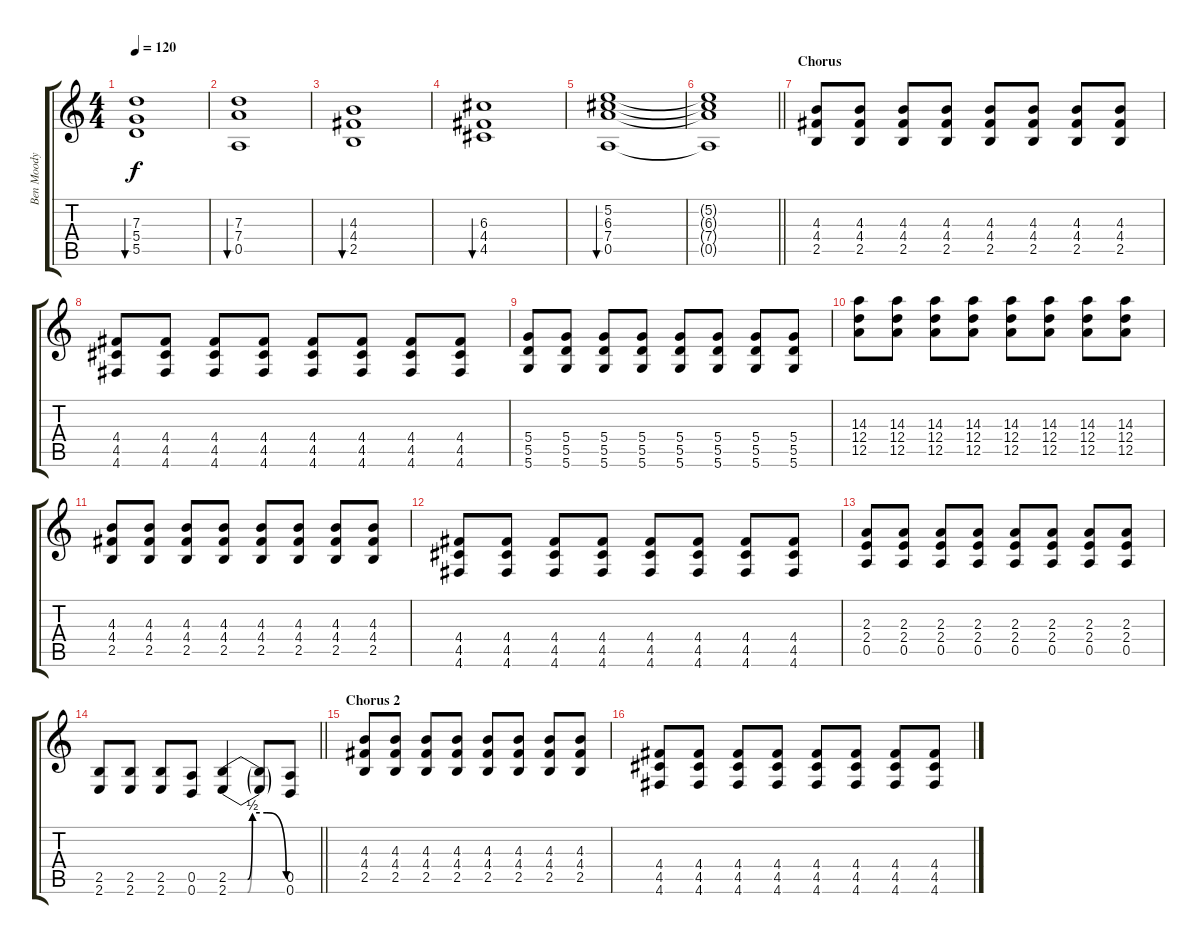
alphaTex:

\track ("Ben Moody" "Ben Moody") {instrument distortionguitar}
\staff {score tabs}
\tuning (E4 B3 G3 D3 A2 D2) {hide}
\ts (4 4)
\tempo 120
\clef g2
\ks c
(7.3 5.4 5.5).1{bu 240 dy f} |
(7.3 7.4 0.5).1{bu 240} |
(4.3 4.4 2.5).1{bu 240} |
(6.3 4.4 4.5).1{bu 240} |
(5.2 6.3 7.4 0.5).1{bu 240} |
\barLineRight lightlight
(5.2{t} 6.3{t} 7.4{t} 0.5{t}).1 |
\section ("" "Chorus")
(4.3 4.4 2.5).8{instrument distortionguitar} (4.3 4.4 2.5).8 (4.3 4.4 2.5).8 (4.3 4.4 2.5).8 (4.3 4.4 2.5).8 (4.3 4.4 2.5).8 (4.3 4.4 2.5).8 (4.3 4.4 2.5).8 |
(4.4 4.5 4.6).8 (4.4 4.5 4.6).8 (4.4 4.5 4.6).8 (4.4 4.5 4.6).8 (4.4 4.5 4.6).8 (4.4 4.5 4.6).8 (4.4 4.5 4.6).8 (4.4 4.5 4.6).8 |
(5.4 5.5 5.6).8 (5.4 5.5 5.6).8 (5.4 5.5 5.6).8 (5.4 5.5 5.6).8 (5.4 5.5 5.6).8 (5.4 5.5 5.6).8 (5.4 5.5 5.6).8 (5.4 5.5 5.6).8 |
(14.3 12.4 12.5).8 (14.3 12.4 12.5).8 (14.3 12.4 12.5).8 (14.3 12.4 12.5).8 (14.3 12.4 12.5).8 (14.3 12.4 12.5).8 (14.3 12.4 12.5).8 (14.3 12.4 12.5).8 |
(4.3 4.4 2.5).8 (4.3 4.4 2.5).8 (4.3 4.4 2.5).8 (4.3 4.4 2.5).8 (4.3 4.4 2.5).8 (4.3 4.4 2.5).8 (4.3 4.4 2.5).8 (4.3 4.4 2.5).8 |
(4.4 4.5 4.6).8 (4.4 4.5 4.6).8 (4.4 4.5 4.6).8 (4.4 4.5 4.6).8 (4.4 4.5 4.6).8 (4.4 4.5 4.6).8 (4.4 4.5 4.6).8 (4.4 4.5 4.6).8 |
(2.3 2.4 0.5).8 (2.3 2.4 0.5).8 (2.3 2.4 0.5).8 (2.3 2.4 0.5).8 (2.3 2.4 0.5).8 (2.3 2.4 0.5).8 (2.3 2.4 0.5).8 (2.3 2.4 0.5).8 |
\barLineRight lightlight
(2.5 2.6).8 (2.5 2.6).8 (2.5 2.6).8 (0.5 0.6).8 (2.5{be (custom 0 0 20 0 25 2 40 2 60 0)} 2.6{be (custom 0 0 20 0 25 2 40 2 60 0)}).4 (2.5{t} 2.6{t}).8 (0.5 0.6).8 |
\section ("" "Chorus 2")
(4.3 4.4 2.5).8 (4.3 4.4 2.5).8 (4.3 4.4 2.5).8 (4.3 4.4 2.5).8 (4.3 4.4 2.5).8 (4.3 4.4 2.5).8 (4.3 4.4 2.5).8 (4.3 4.4 2.5).8 |
(4.4 4.5 4.6).8 (4.4 4.5 4.6).8 (4.4 4.5 4.6).8 (4.4 4.5 4.6).8 (4.4 4.5 4.6).8 (4.4 4.5 4.6).8 (4.4 4.5 4.6).8 (4.4 4.5 4.6).8
